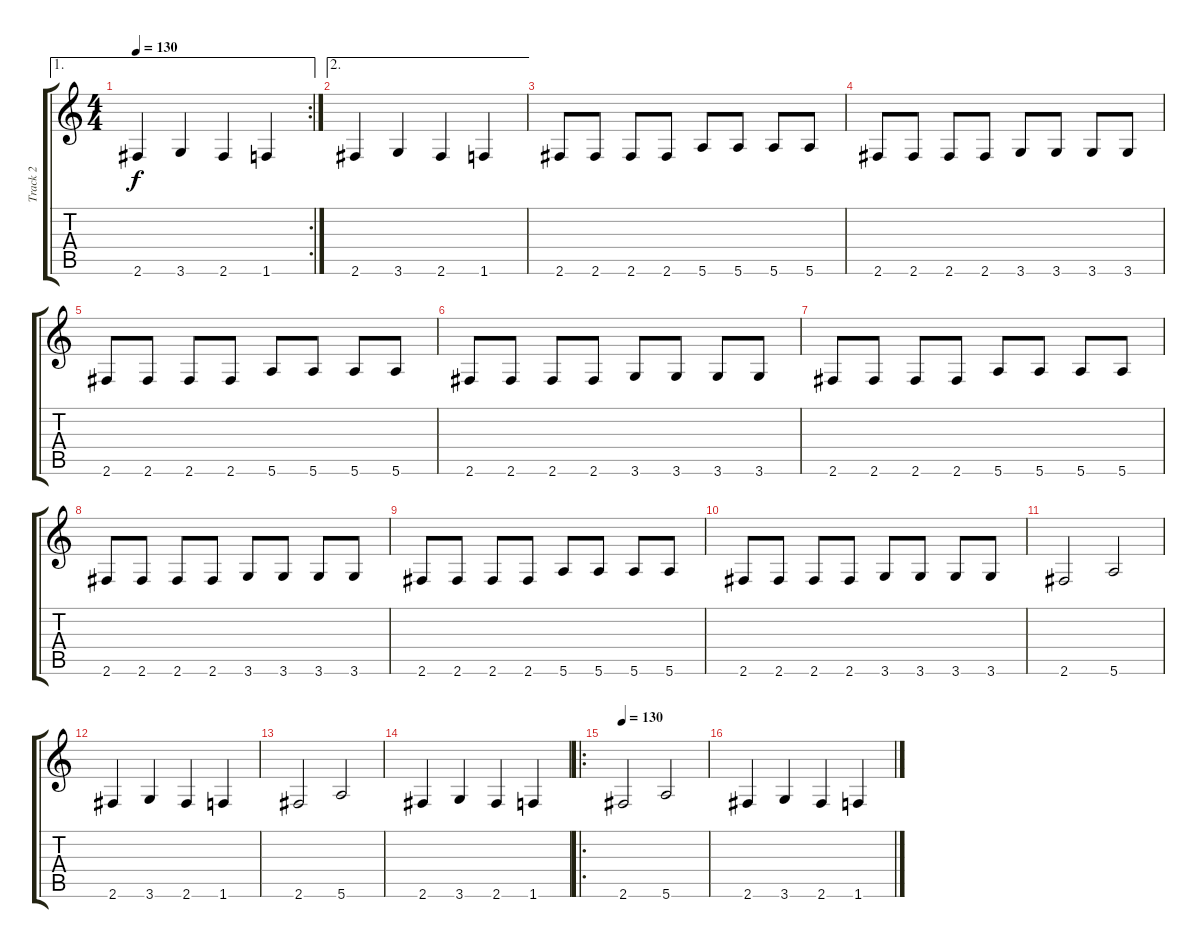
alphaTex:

\track ("Track 2" "Track 2") {instrument overdrivenguitar}
\staff {score tabs}
\tuning (E4 B3 G3 D3 A2 E2) {hide}
\ae 1
\rc 2
\ts (4 4)
\tempo 130
\clef g2
\ks c
2.6.4{dy f} 3.6.4 2.6.4 1.6.4 |
\ae 2
2.6.4 3.6.4 2.6.4 1.6.4 |
2.6.8 2.6.8 2.6.8 2.6.8 5.6.8 5.6.8 5.6.8 5.6.8 |
2.6.8 2.6.8 2.6.8 2.6.8 3.6.8 3.6.8 3.6.8 3.6.8 |
2.6.8 2.6.8 2.6.8 2.6.8 5.6.8 5.6.8 5.6.8 5.6.8 |
2.6.8 2.6.8 2.6.8 2.6.8 3.6.8 3.6.8 3.6.8 3.6.8 |
2.6.8 2.6.8 2.6.8 2.6.8 5.6.8 5.6.8 5.6.8 5.6.8 |
2.6.8 2.6.8 2.6.8 2.6.8 3.6.8 3.6.8 3.6.8 3.6.8 |
2.6.8 2.6.8 2.6.8 2.6.8 5.6.8 5.6.8 5.6.8 5.6.8 |
2.6.8 2.6.8 2.6.8 2.6.8 3.6.8 3.6.8 3.6.8 3.6.8 |
2.6.2 5.6.2 |
2.6.4 3.6.4 2.6.4 1.6.4 |
2.6.2 5.6.2 |
2.6.4 3.6.4 2.6.4 1.6.4 |
\ro
\tempo 130
2.6.2 5.6.2 |
2.6.4 3.6.4 2.6.4 1.6.4
